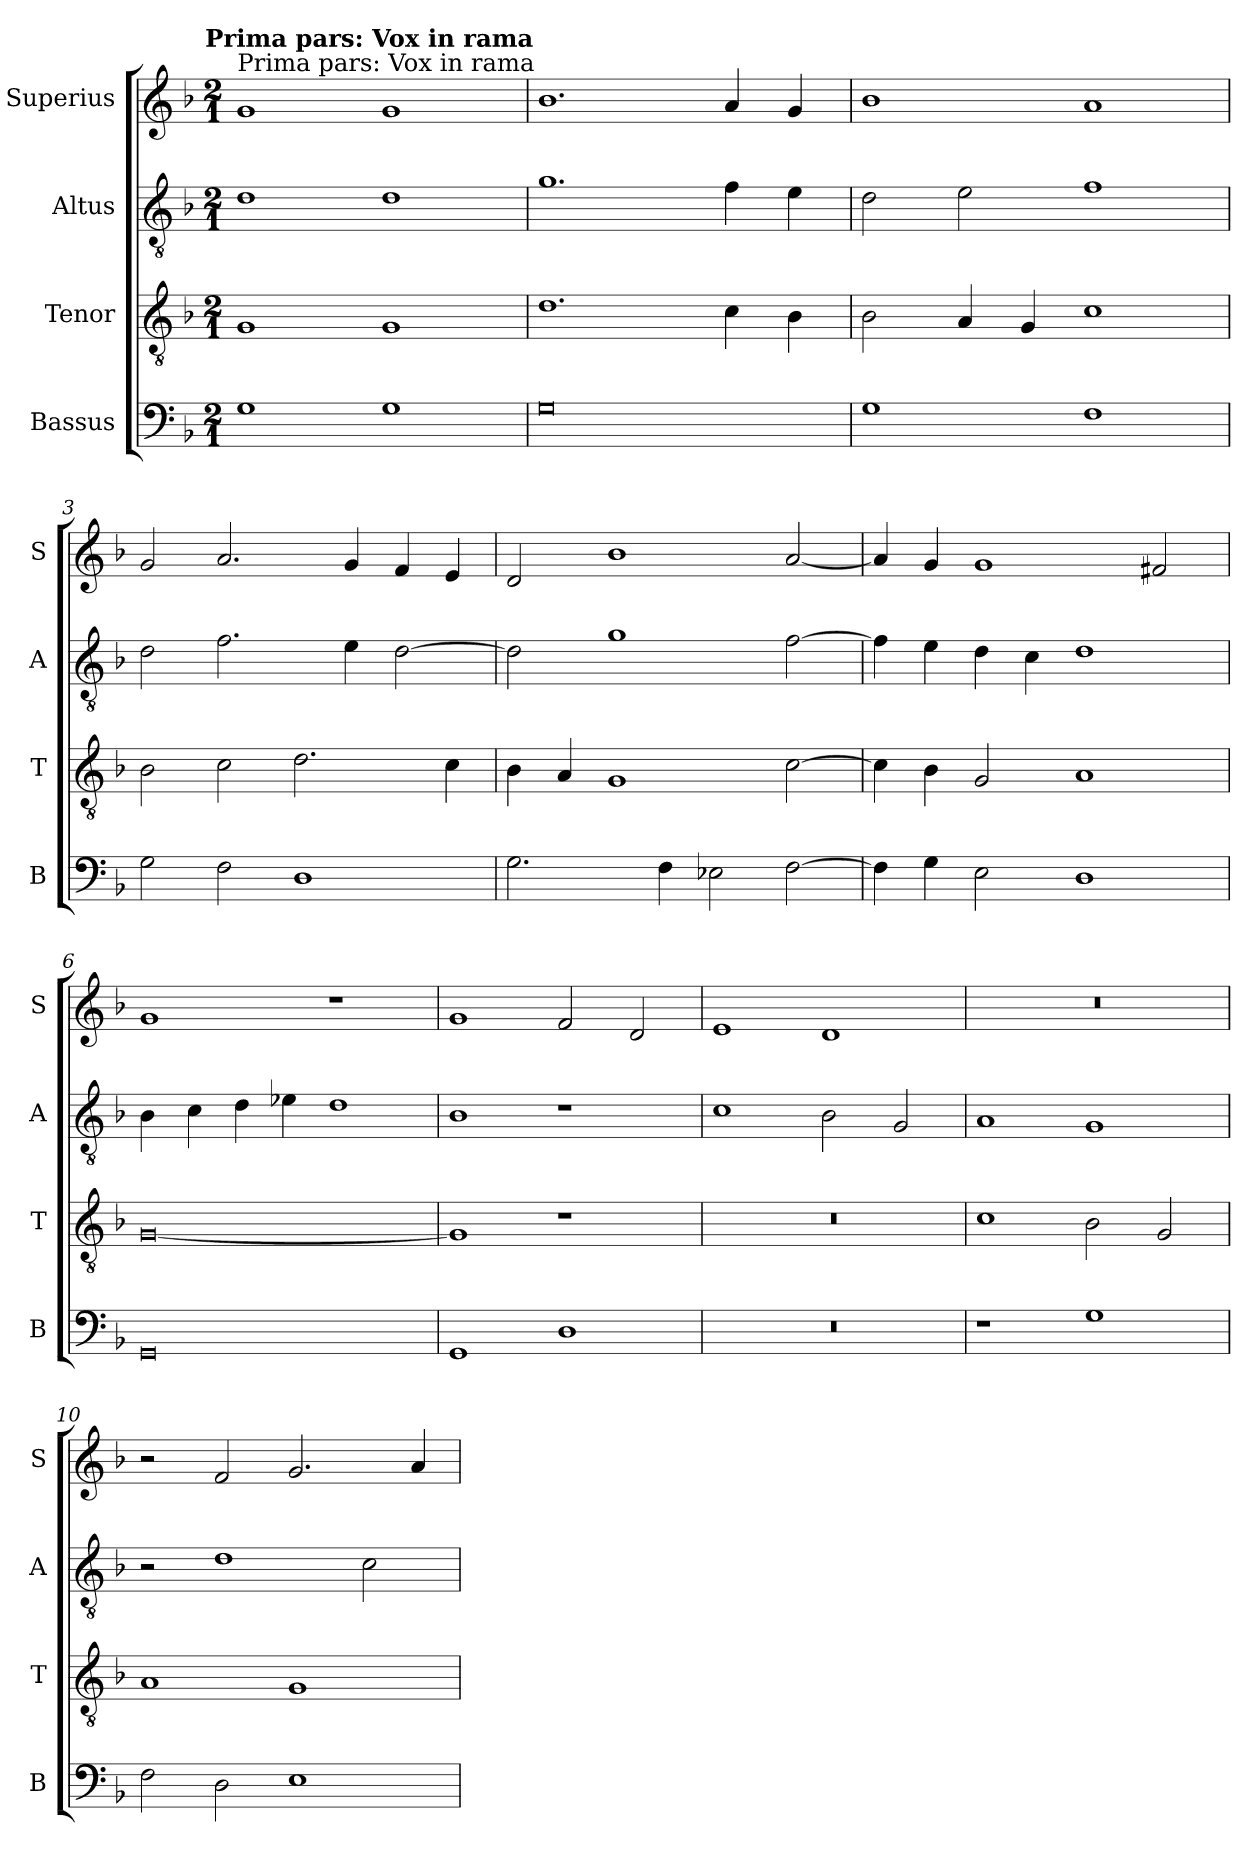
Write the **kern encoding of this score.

**kern	**kern	**kern	**kern
*part4	*part3	*part2	*part1
*staff4	*staff3	*staff2	*staff1
*I"Bassus	*I"Tenor	*I"Altus	*I"Superius
*I'B	*I'T	*I'A	*I'S
*clefF4	*clefGv2	*clefGv2	*clefG2
*k[b-]	*k[b-]	*k[b-]	*k[b-]
*F:	*F:	*F:	*F:
!!LO:TX:omd:t=Prima pars&colon; Vox in rama
*M2/1	*M2/1	*M2/1	*M2/1
=	=	=	=
!	!	!	!LO:TX:a:t=Prima pars&colon; Vox in rama
1G	1G	1d	1g
1G	1G	1d	1g
=1	=1	=1	=1
0G	1.d	1.g	1.b-
.	4c	4f	4a
.	4B-	4e	4g
=2	=2	=2	=2
1G	2B-	2d	1b-
.	4A	2e	.
.	4G	.	.
1F	1c	1f	1a
=3	=3	=3	=3
2G	2B-	2d	2g
2F	2c	2.f	2.a
1D	2.d	.	.
.	.	4e	4g
.	.	[2d	4f
.	4c	.	4e
=4	=4	=4	=4
2.G	4B-	2d]	2d
.	4A	.	.
.	1G	1g	1b-
4F	.	.	.
2E-X	.	.	.
[2F	[2c	[2f	[2a
=5	=5	=5	=5
4F]	4c]	4f]	4a]
4G	4B-	4e	4g
2E	2G	4d	1g
.	.	4c	.
1D	1A	1d	.
.	.	.	2f#X
=6	=6	=6	=6
0GG	[0G	4B-	1g
.	.	4c	.
.	.	4d	.
.	.	4e-X	.
.	.	1d	1r
=7	=7	=7	=7
1GG	1G]	1B-	1g
1D	1r	1r	2f
.	.	.	2d
=8	=8	=8	=8
0r	0r	1c	1e
.	.	2B-	1d
.	.	2G	.
=9	=9	=9	=9
1r	1c	1A	0r
1G	2B-	1G	.
.	2G	.	.
=10	=10	=10	=10
2F	1A	2r	2r
2D	.	1d	2f
1E	1G	.	2.g
.	.	2c	.
.	.	.	4a
=	=	=	=
*-	*-	*-	*-
